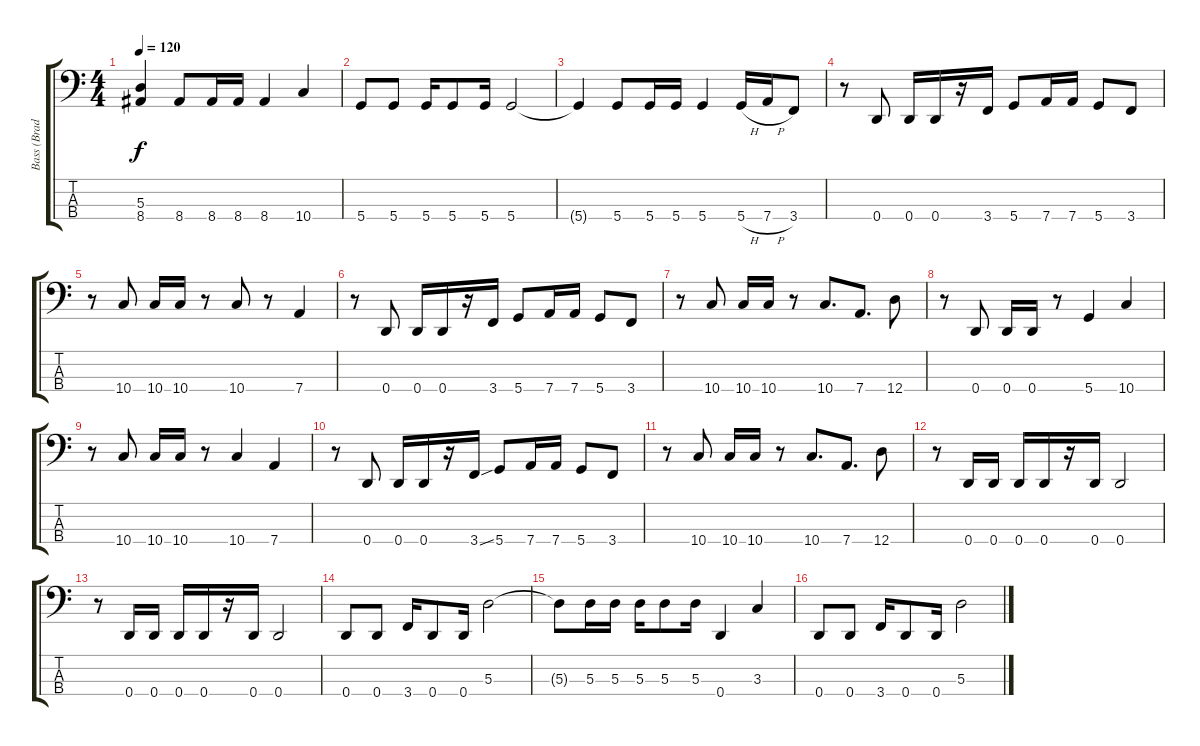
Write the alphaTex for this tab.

\track ("Bass (Brad)" "Bass (Brad") {instrument electricbassfinger}
\staff {score tabs}
\tuning (G2 D2 A1 D1) {hide}
\ts (4 4)
\tempo 120
\clef f4
\ks c
(5.3{t} 8.4{t}).4{dy f} 8.4.8 8.4.16 8.4.16 8.4.4 10.4.4 |
5.4.8 5.4.8 5.4.16 5.4.8 5.4.16 5.4.2 |
5.4{t}.4 5.4.8 5.4.16 5.4.16 5.4.4 5.4{h}.16 7.4{h}.16 3.4.8 |
r.8 0.4.8 0.4.16 0.4.16 r.16 3.4.16 5.4.8 7.4.16 7.4.16 5.4.8 3.4.8 |
r.8 10.4.8 10.4.16 10.4.16 r.8 10.4.8 r.8 7.4.4 |
r.8 0.4.8 0.4.16 0.4.16 r.16 3.4.16 5.4.8 7.4.16 7.4.16 5.4.8 3.4.8 |
r.8 10.4.8 10.4.16 10.4.16 r.8 10.4.8{d} 7.4.8{d} 12.4.8 |
r.8 0.4.8 0.4.16 0.4.16 r.8 5.4.4 10.4.4 |
r.8 10.4.8 10.4.16 10.4.16 r.8 10.4.4 7.4.4 |
r.8 0.4.8 0.4.16 0.4.16 r.16 3.4{ss}.16 5.4.8 7.4.16 7.4.16 5.4.8 3.4.8 |
r.8 10.4.8 10.4.16 10.4.16 r.8 10.4.8{d} 7.4.8{d} 12.4.8 |
r.8 0.4.16 0.4.16 0.4.16 0.4.16 r.16 0.4.16 0.4.2 |
r.8 0.4.16 0.4.16 0.4.16 0.4.16 r.16 0.4.16 0.4.2 |
0.4.8 0.4.8 3.4.16 0.4.8 0.4.16 5.3.2 |
5.3{t}.8 5.3.16 5.3.16 5.3.16 5.3.8 5.3.16 0.4.4 3.3.4 |
0.4.8 0.4.8 3.4.16 0.4.8 0.4.16 5.3.2
